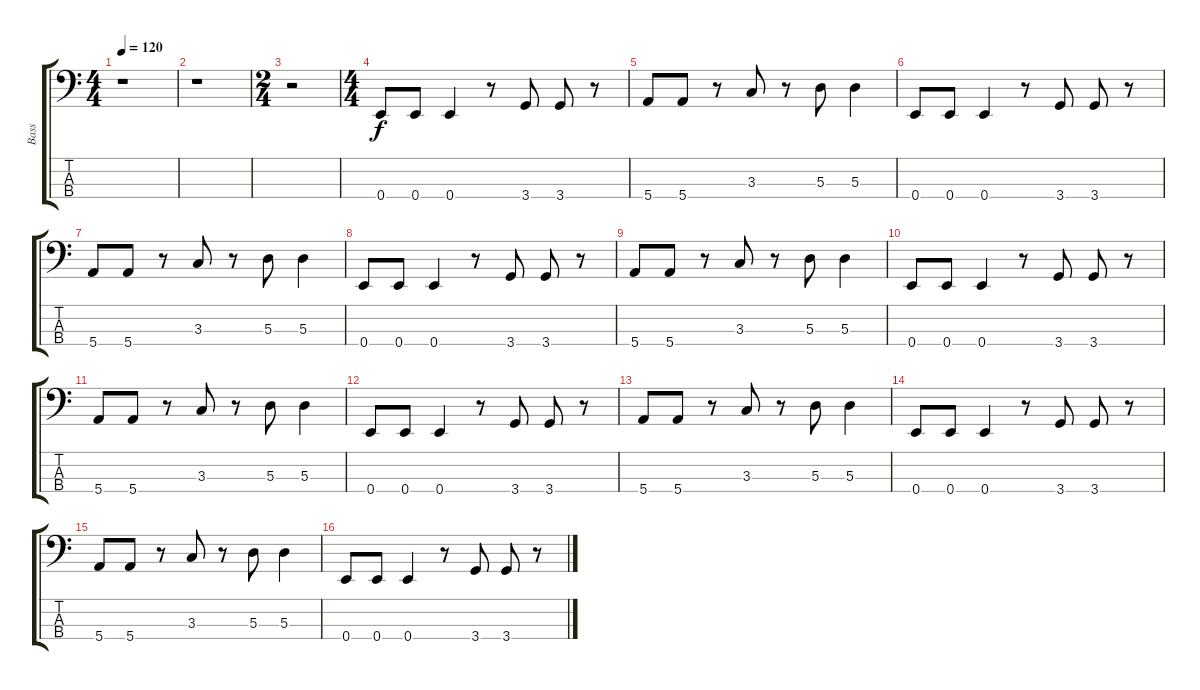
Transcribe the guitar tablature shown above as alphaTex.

\track ("Bass" "Bass") {instrument electricbassfinger}
\staff {score tabs}
\tuning (G2 D2 A1 E1) {hide}
\ts (4 4)
\tempo 120
\clef f4
\ks c
r.1{dy f} |
r.1 |
\ts (2 4)
r.2 |
\ts (4 4)
0.4.8 0.4.8 0.4.4 r.8 3.4.8 3.4.8 r.8 |
5.4.8 5.4.8 r.8 3.3.8 r.8 5.3.8 5.3.4 |
0.4.8 0.4.8 0.4.4 r.8 3.4.8 3.4.8 r.8 |
5.4.8 5.4.8 r.8 3.3.8 r.8 5.3.8 5.3.4 |
0.4.8 0.4.8 0.4.4 r.8 3.4.8 3.4.8 r.8 |
5.4.8 5.4.8 r.8 3.3.8 r.8 5.3.8 5.3.4 |
0.4.8 0.4.8 0.4.4 r.8 3.4.8 3.4.8 r.8 |
5.4.8 5.4.8 r.8 3.3.8 r.8 5.3.8 5.3.4 |
0.4.8 0.4.8 0.4.4 r.8 3.4.8 3.4.8 r.8 |
5.4.8 5.4.8 r.8 3.3.8 r.8 5.3.8 5.3.4 |
0.4.8 0.4.8 0.4.4 r.8 3.4.8 3.4.8 r.8 |
5.4.8 5.4.8 r.8 3.3.8 r.8 5.3.8 5.3.4 |
0.4.8 0.4.8 0.4.4 r.8 3.4.8 3.4.8 r.8
